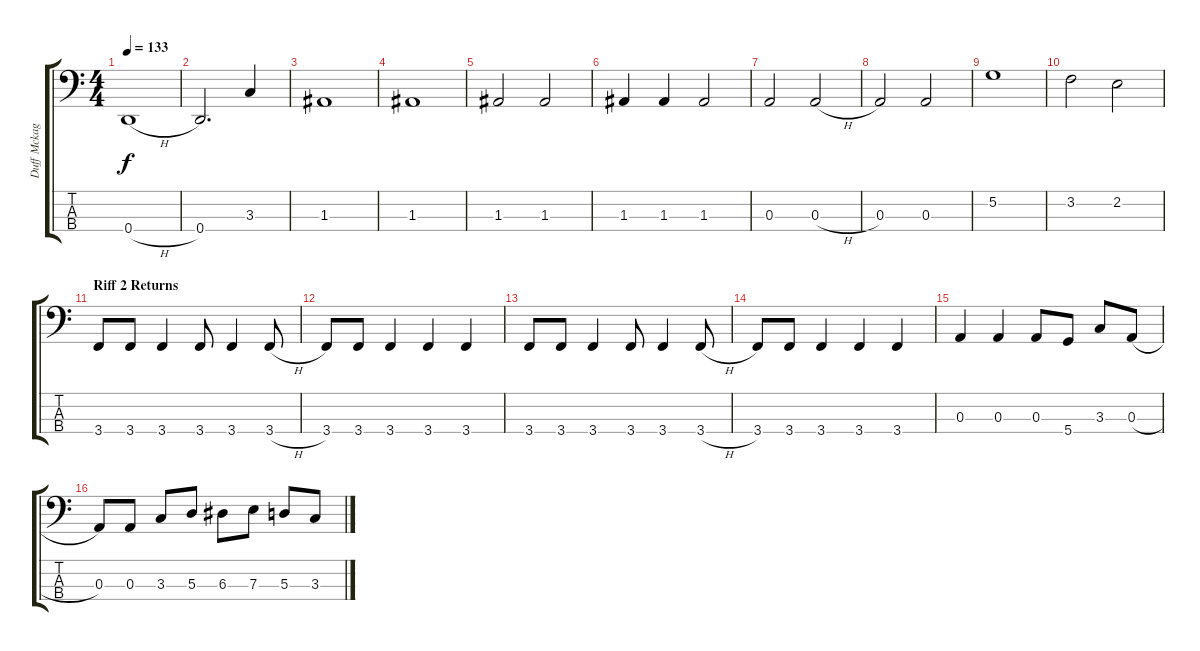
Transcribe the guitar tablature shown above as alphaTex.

\track ("Duff Mckagan - Bass" "Duff Mckag") {instrument electricbassfinger}
\staff {score tabs}
\tuning (G2 D2 A1 D1) {hide}
\ts (4 4)
\tempo 133
\clef f4
\ks c
0.4{h}.1{dy f} |
0.4.2{d} 3.3.4 |
1.3.1 |
1.3.1 |
1.3.2 1.3.2 |
1.3.4 1.3.4 1.3.2 |
0.3.2 0.3{h}.2 |
0.3.2 0.3.2 |
5.2.1 |
3.2.2 2.2.2 |
\section ("" "Riff 2 Returns")
3.4.8 3.4.8 3.4.4 3.4.8 3.4.4 3.4{h}.8 |
3.4.8 3.4.8 3.4.4 3.4.4 3.4.4 |
3.4.8 3.4.8 3.4.4 3.4.8 3.4.4 3.4{h}.8 |
3.4.8 3.4.8 3.4.4 3.4.4 3.4.4 |
0.3.4 0.3.4 0.3.8 5.4.8 3.3.8 0.3{h}.8 |
0.3.8 0.3.8 3.3.8 5.3.8 6.3.8 7.3.8 5.3.8 3.3.8
